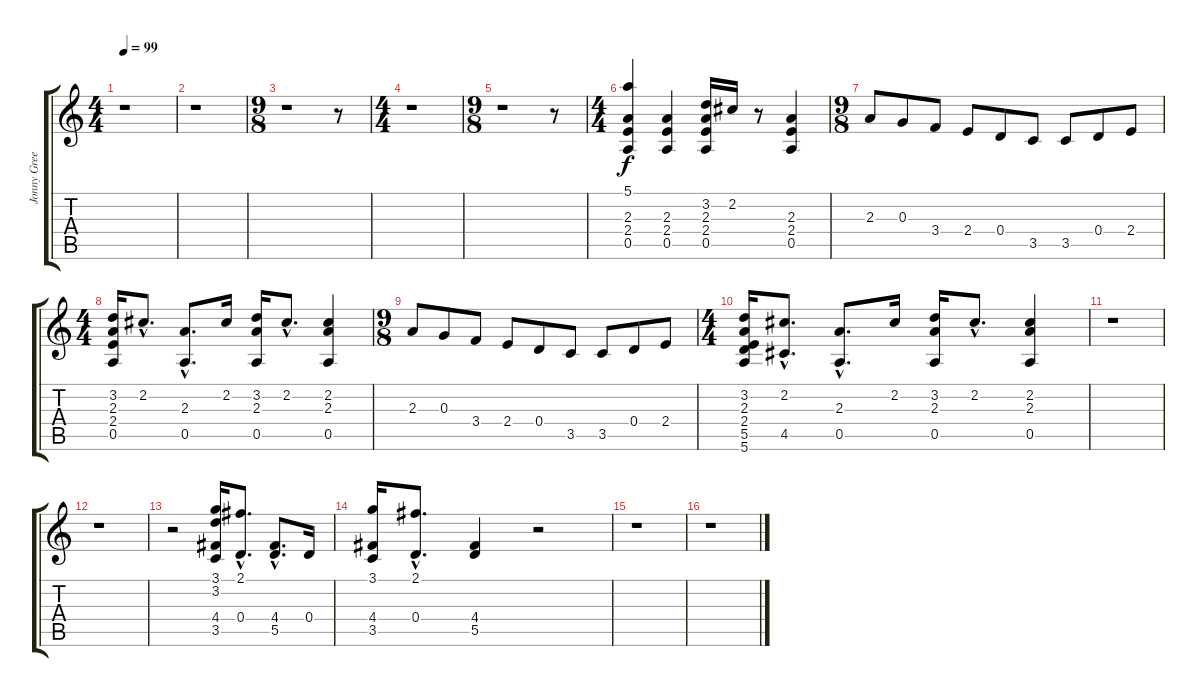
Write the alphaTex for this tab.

\track ("Jonny Greenwood" "Jonny Gree") {instrument overdrivenguitar}
\staff {score tabs}
\tuning (E4 B3 G3 D3 A2 E2) {hide}
\ts (4 4)
\tempo 99
\clef g2
\ks c
r.1{dy f} |
r.1 |
\ts (9 8)
r.1 r.8 |
\ts (4 4)
r.1 |
\ts (9 8)
r.1 r.8 |
\ts (4 4)
(5.1 2.3 2.4 0.5).4 (2.3 2.4 0.5).4 (3.2 2.3 2.4 0.5).16 2.2.16 r.8 (2.3 2.4 0.5).4 |
\ts (9 8)
2.3.8 0.3.8 3.4.8 2.4.8 0.4.8 3.5.8 3.5.8 0.4.8 2.4.8 |
\ts (4 4)
(3.2 2.3 2.4 0.5).16 2.2{hac}.8{d} (2.3{hac} 0.5{hac}).8{d} 2.2.16 (3.2 2.3 0.5).16 2.2{hac}.8{d} (2.2 2.3 0.5).4 |
\ts (9 8)
2.3.8 0.3.8 3.4.8 2.4.8 0.4.8 3.5.8 3.5.8 0.4.8 2.4.8 |
\ts (4 4)
(3.2 2.3 2.4 5.5 5.6).16 (2.2{hac} 4.5{hac}).8{d} (2.3{hac} 0.5{hac}).8{d} 2.2.16 (3.2 2.3 0.5).16 2.2{hac}.8{d} (2.2 2.3 0.5).4 |
r.1 |
r.1 |
r.2 (3.1 3.2 4.4 3.5).16 (2.1{hac} 0.4{hac}).8{d} (4.4{hac} 5.5{hac}).8{d} 0.4.16 |
(3.1 4.4 3.5).16 (2.1{hac} 0.4{hac}).8{d} (4.4 5.5).4 r.2 |
r.1 |
r.1
